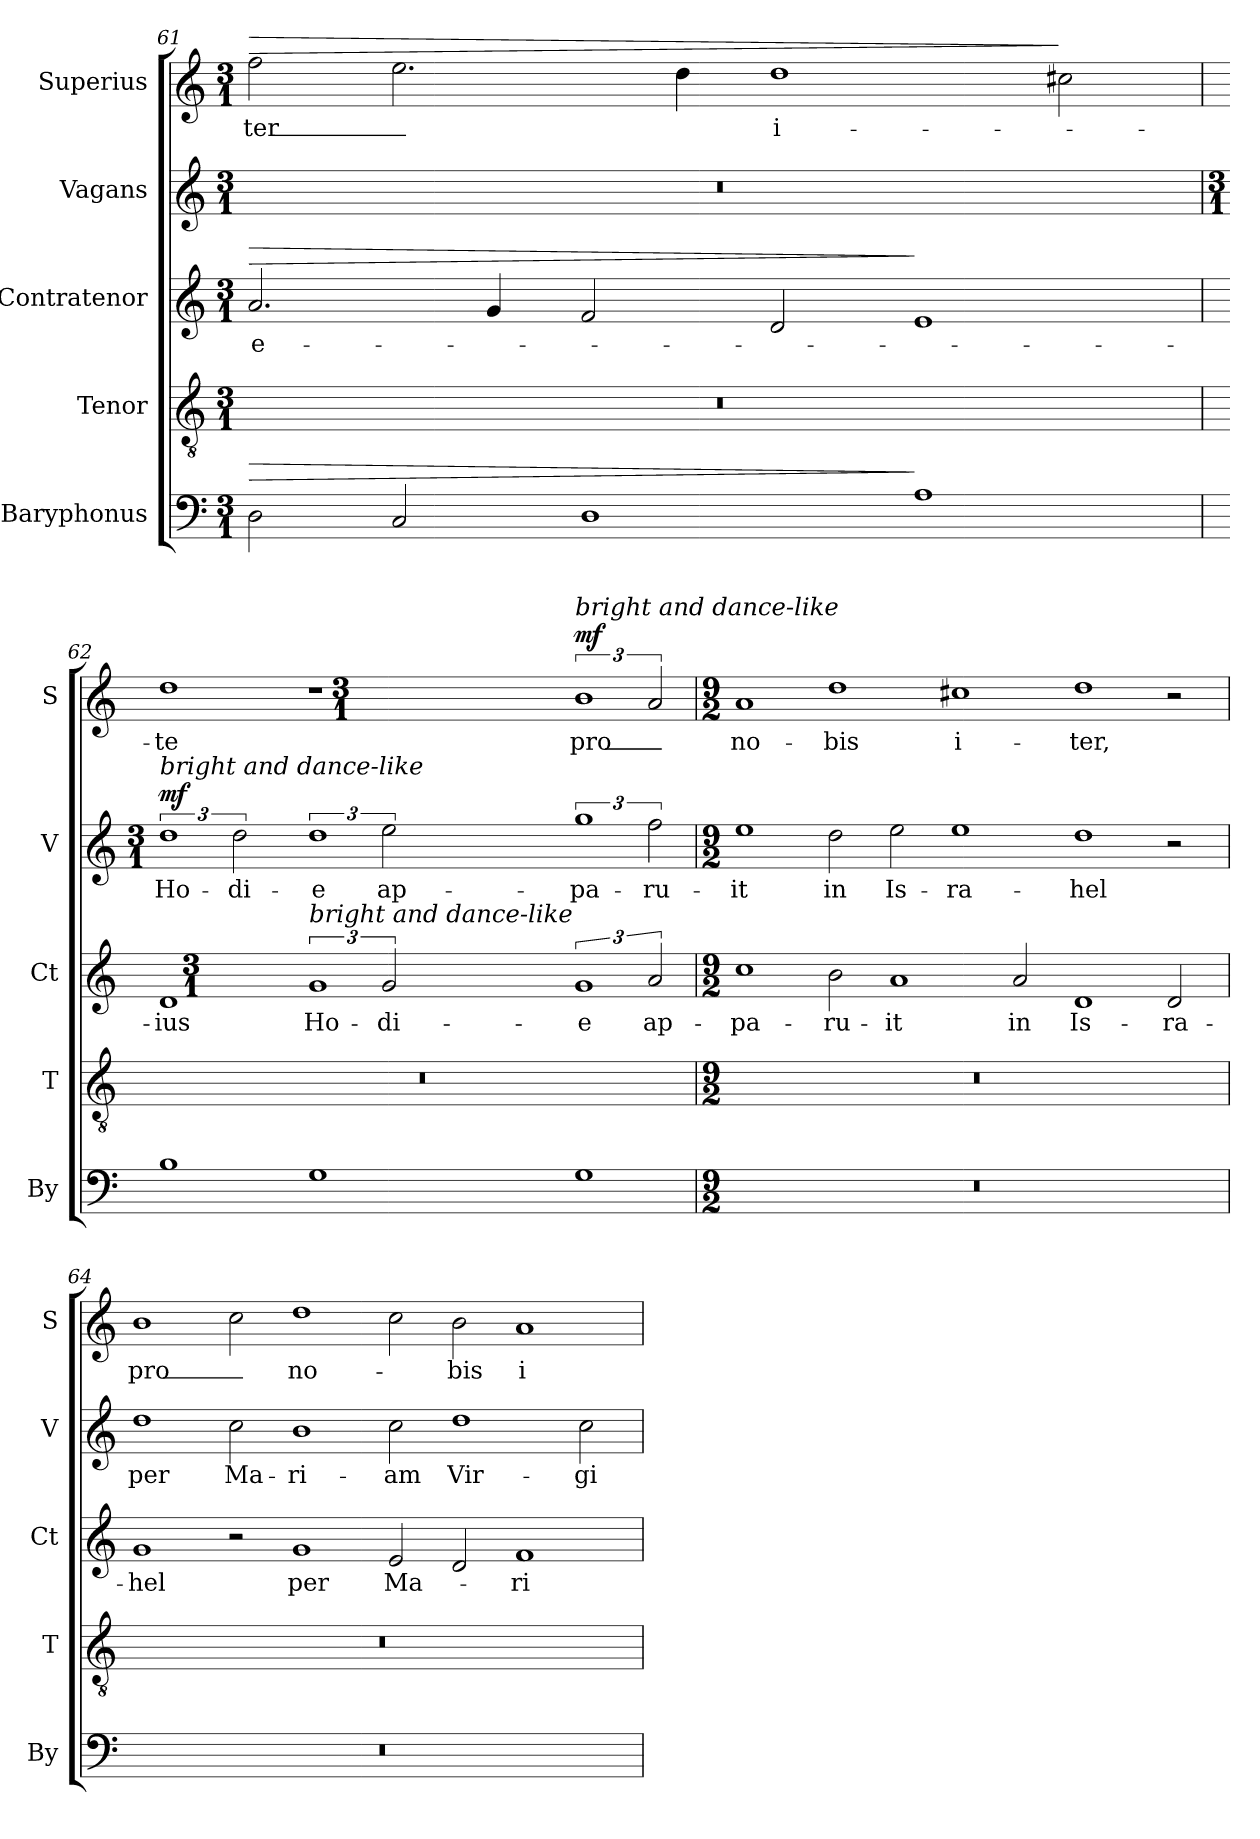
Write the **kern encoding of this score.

**kern	**text	**dynam	**kern	**kern	**text	**dynam	**kern	**text	**dynam	**kern	**text	**dynam
*part5	*part5	*part5	*part4	*part3	*part3	*part3	*part2	*part2	*part2	*part1	*part1	*part1
*staff5	*staff5	*staff5	*staff4	*staff3	*staff3	*staff3	*staff2	*staff2	*staff2	*staff1	*staff1	*staff1
*I"Baryphonus	*	*	*I"Tenor	*I"Contratenor	*	*	*I"Vagans	*	*	*I"Superius	*	*
*I'By	*	*	*I'T	*I'Ct	*	*	*I'V	*	*	*I'S	*	*
*clefF4	*	*	*clefGv2	*clefG2	*	*	*clefG2	*	*	*clefG2	*	*
*k[]	*	*	*k[]	*k[]	*	*	*k[]	*	*	*k[]	*	*
*M3/1	*	*	*M3/1	*M3/1	*	*	*M3/1	*	*	*M3/1	*	*
=61	=61	=61	=61	=61	=61	=61	=61	=61	=61	=61	=61	=61
!	!	!LO:HP:a	!	!	!	!LO:HP:a	!	!	!	!	!	!LO:HP:a
2D\	_	>	0.r	2.a/	e-	>	0.r	.	.	2ff\	-ter_	>
2C/	_	.	.	.	.	.	.	.	.	2.ee\	_	.
.	.	.	.	4g/	.	.	.	.	.	.	.	.
1D	_	.	.	2f/	.	.	.	.	.	.	.	.
.	.	.	.	.	.	.	.	.	.	4dd\	_	.
.	.	.	.	2d/	.	.	.	.	.	1dd	i-	.
1A	_	]	.	1e	.	]	.	.	.	.	.	.
.	.	.	.	.	.	.	.	.	.	2cc#X\	.	]
=62	=62	=62	=62	=62	=62	=62	=62	=62	=62	=62	=62	=62
*	*	*	*	*	*	*	*M3/1	*	*	*	*	*
!	!	!	!	!	!	!	!LO:TX:a:i:t=bright and dance-like	!	!	!	!	!
!	!	!	!	!	!	!	!	!	!LO:DY:a	!	!	!
1B	_	.	0.r	1d	-ius	.	3%2dd	Ho-	mf	1dd	-te	.
.	.	.	.	.	.	.	3dd\	-di-	.	.	.	.
*	*	*	*	*M3/1	*	*	*	*	*	*	*	*
!	!	!	!	!LO:TX:a:i:t=bright and dance-like	!	!	!	!	!	!	!	!
1G	_	.	.	3%2g	Ho-	.	3%2dd	-e	.	1r	.	.
.	.	.	.	3g/	-di-	.	3ee\	ap-	.	.	.	.
*	*	*	*	*	*	*	*	*	*	*M3/1	*	*
!	!	!	!	!	!	!	!	!	!	!LO:TX:a:i:t=bright and dance-like	!	!
!	!	!	!	!	!	!	!	!	!	!	!	!LO:DY:a
1G	_	.	.	3%2g	-e	.	3%2gg	-pa-	.	3%2b	pro_	mf
.	.	.	.	3a/	ap-	.	3ff\	-ru-	.	3a/	_	.
=63	=63	=63	=63	=63	=63	=63	=63	=63	=63	=63	=63	=63
*M9/2	*	*	*M9/2	*M9/2	*	*	*M9/2	*	*	*M9/2	*	*
*	*	*	*	*	*	*	*	*	*	*MM408	*	*
2%9r	.	.	2%9r	1cc	-pa-	.	1ee	-it	.	1a	no-	.
.	.	.	.	2b\	-ru-	.	2dd\	in	.	1dd	-bis	.
.	.	.	.	1a	-it	.	2ee\	Is-	.	.	.	.
.	.	.	.	.	.	.	1ee	-ra-	.	1cc#X	i-	.
.	.	.	.	2a/	in	.	.	.	.	.	.	.
.	.	.	.	1d	Is-	.	1dd	-hel	.	1dd	-ter,	.
.	.	.	.	2d/	-ra-	.	2r	.	.	2r	.	.
=64	=64	=64	=64	=64	=64	=64	=64	=64	=64	=64	=64	=64
2%9r	.	.	2%9r	1g	-hel	.	1dd	per	.	1b	pro_	.
.	.	.	.	2r	.	.	2cc\	Ma-	.	2cc\	_	.
.	.	.	.	1g	per	.	1b	-ri-	.	1dd	no-	.
.	.	.	.	2e/	Ma-	.	2cc\	-am	.	2cc\	.	.
.	.	.	.	2d/	.	.	1dd	Vir-	.	2b\	-bis	.
.	.	.	.	1f	-ri-	.	.	.	.	1a	i-	.
.	.	.	.	.	.	.	2cc\	-gi-	.	.	.	.
=	=	=	=	=	=	=	=	=	=	=	=	=
*-	*-	*-	*-	*-	*-	*-	*-	*-	*-	*-	*-	*-
